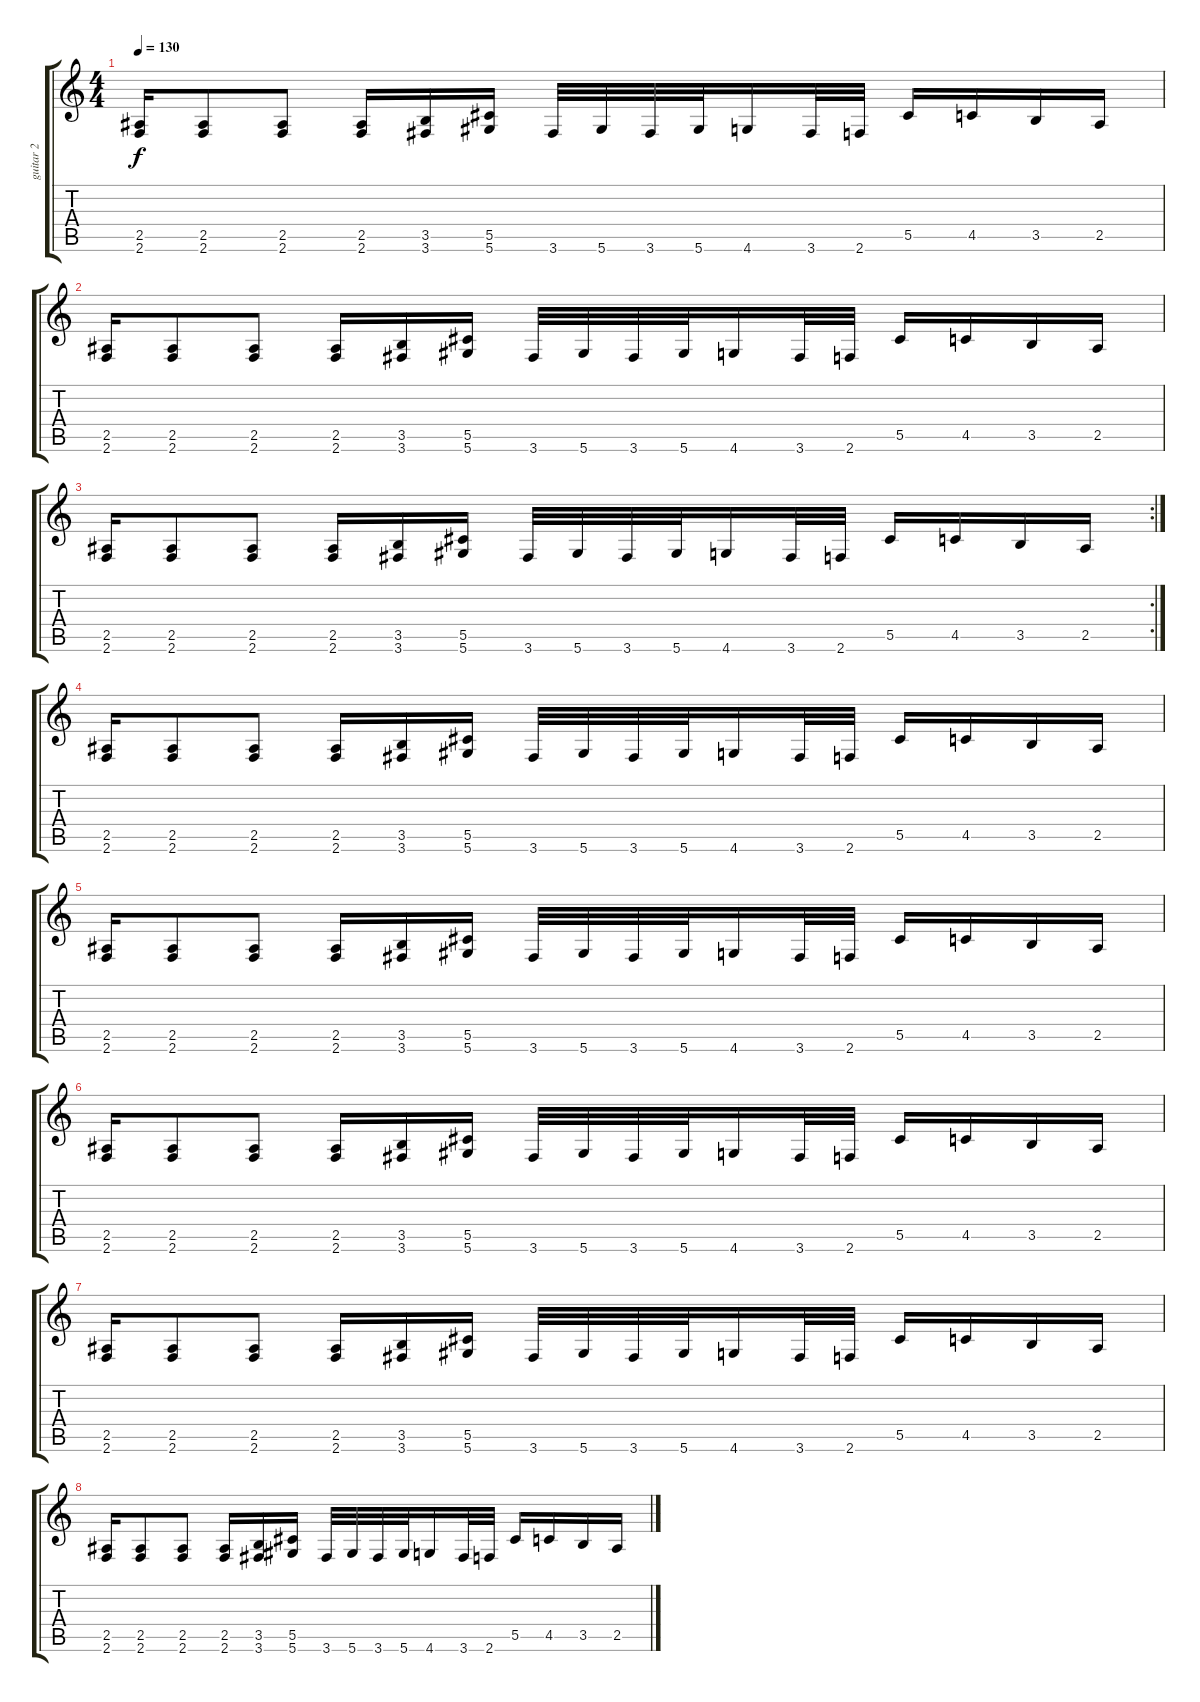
\track ("guitar 2" "guitar 2") {instrument distortionguitar}
\staff {score tabs}
\tuning (Eb4 Bb3 Gb3 Db3 Ab2 Eb2) {hide}
\ts (4 4)
\tempo 130
\clef g2
\ks c
(2.5 2.6).16{dy f} (2.5 2.6).8 (2.5 2.6).8 (2.5 2.6).16 (3.5 3.6).16 (5.5 5.6).16 3.6.32 5.6.32 3.6.32 5.6.32 4.6.16 3.6.32 2.6.32 5.5.16 4.5.16 3.5.16 2.5.16 |
(2.5 2.6).16 (2.5 2.6).8 (2.5 2.6).8 (2.5 2.6).16 (3.5 3.6).16 (5.5 5.6).16 3.6.32 5.6.32 3.6.32 5.6.32 4.6.16 3.6.32 2.6.32 5.5.16 4.5.16 3.5.16 2.5.16 |
\rc 2
(2.5 2.6).16 (2.5 2.6).8 (2.5 2.6).8 (2.5 2.6).16 (3.5 3.6).16 (5.5 5.6).16 3.6.32 5.6.32 3.6.32 5.6.32 4.6.16 3.6.32 2.6.32 5.5.16 4.5.16 3.5.16 2.5.16 |
(2.5 2.6).16 (2.5 2.6).8 (2.5 2.6).8 (2.5 2.6).16 (3.5 3.6).16 (5.5 5.6).16 3.6.32 5.6.32 3.6.32 5.6.32 4.6.16 3.6.32 2.6.32 5.5.16 4.5.16 3.5.16 2.5.16 |
(2.5 2.6).16 (2.5 2.6).8 (2.5 2.6).8 (2.5 2.6).16 (3.5 3.6).16 (5.5 5.6).16 3.6.32 5.6.32 3.6.32 5.6.32 4.6.16 3.6.32 2.6.32 5.5.16 4.5.16 3.5.16 2.5.16 |
(2.5 2.6).16 (2.5 2.6).8 (2.5 2.6).8 (2.5 2.6).16 (3.5 3.6).16 (5.5 5.6).16 3.6.32 5.6.32 3.6.32 5.6.32 4.6.16 3.6.32 2.6.32 5.5.16 4.5.16 3.5.16 2.5.16 |
(2.5 2.6).16 (2.5 2.6).8 (2.5 2.6).8 (2.5 2.6).16 (3.5 3.6).16 (5.5 5.6).16 3.6.32 5.6.32 3.6.32 5.6.32 4.6.16 3.6.32 2.6.32 5.5.16 4.5.16 3.5.16 2.5.16 |
(2.5 2.6).16 (2.5 2.6).8 (2.5 2.6).8 (2.5 2.6).16 (3.5 3.6).16 (5.5 5.6).16 3.6.32 5.6.32 3.6.32 5.6.32 4.6.16 3.6.32 2.6.32 5.5.16 4.5.16 3.5.16 2.5.16
